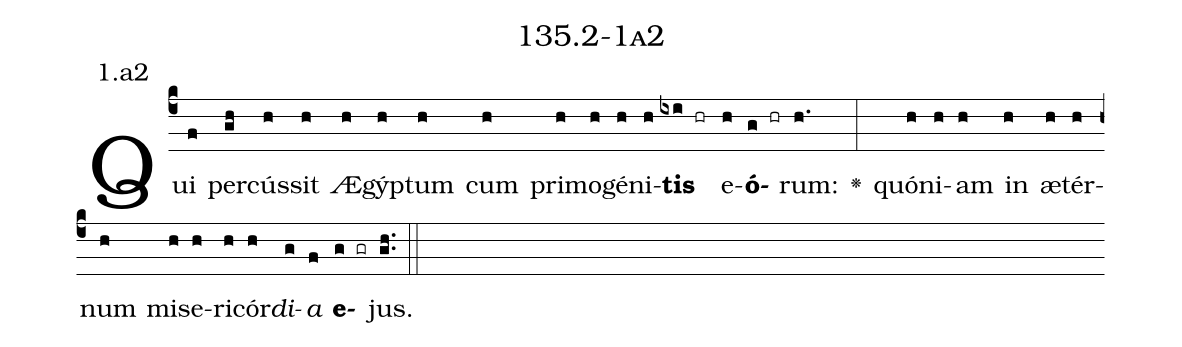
name: 135.2-1a2;
annotation: 1.a2;
%%
(c4)Qui(f) per(gh)cús(h)sit(h) Æ(h)gýp(h)tum(h) cum(h) pri(h)mo(h)gé(h)ni(h)<b>tis</b>(ixi hr) e(h)<b>ó</b>(g hr)rum:(h.) <v>\greheightstar</v>(:) quón(h)i(h)am(h) in(h) æ(h)tér(h)num(h) mi(h)se(h)ri(h)cór(h)<i>di</i>(g)<i>a</i>(f) <b>e</b>(g gr)jus.(gh..) (::)


%E(h) u(h) o(g) u(f) a(g) e.(gh..) (::)
